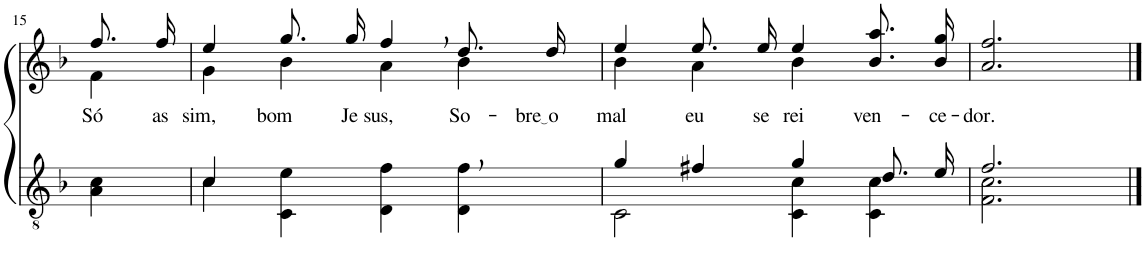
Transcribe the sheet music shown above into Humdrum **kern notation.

**kern	**kern	**text
*part2	*part1	*part1
*staff2	*staff1	*staff1
*I"Parte III e IV	*I"Parte I e II	*
!!LO:PB:g=z
*clefGv2	*clefG2	*
*Trd3c5	*Trd3c5	*
*k[b-]	*k[b-]	*
*M4/4	*M4/4	*
=15	=15	=15
*	*^	*
!	!	!	!LO:LY:b
4A\ 4c\	8.ff/L	4f\	Só
!	!	!	!LO:LY:b
.	16ff/Jk	.	as-
=16	=16	=16	=16
*^	*	*	*
!	!	!	!	!LO:LY:b
4c/	4c\	4ee/	4g\	-sim,
!	!	!	!	!LO:LY:b
2.ryy	4C\ 4e\	8.gg/L	4b-\	bom
!	!	!	!	!LO:LY:b
.	.	16gg/Jk	.	Je-
!	!	!	!	!LO:LY:b
.	4D\ 4f\	4ff,/	4a\	-sus,
!	!	!	!	!LO:LY:b
.	4D\ 4f\	8.dd/L	4b-\	So-
!	!	!	!	!LO:LY:b
.	.	16dd/Jk	.	bre o
=17	=17	=17	=17	=17
!	!	!	!	!LO:LY:b
4g/	2C\	4ee/	4b-\	mal
!	!	!	!	!LO:LY:b
4f#X/	.	8.ee/L	4a\	eu
!	!	!	!	!LO:LY:b
.	.	16ee/Jk	.	se-
!	!	!	!	!LO:LY:b
4g/	4C\ 4c\	4ee/	4b-\	-rei
!	!	!	!	!LO:LY:b
8.d/L	4C\ 4c\	8.b-\ 8.aa\L	4ryy	ven-
!	!	!	!	!LO:LY:b
16e/Jk	.	16b-\ 16gg\Jk	.	-ce-
*	*	*v	*v	*
=18	=18	=18	=18
!	!	!	!LO:LY:b
2.f/	2.F\ 2.c\	2.a/ 2.ff/	-dor.
*v	*v	*	*
==	==	==
*-	*-	*-
